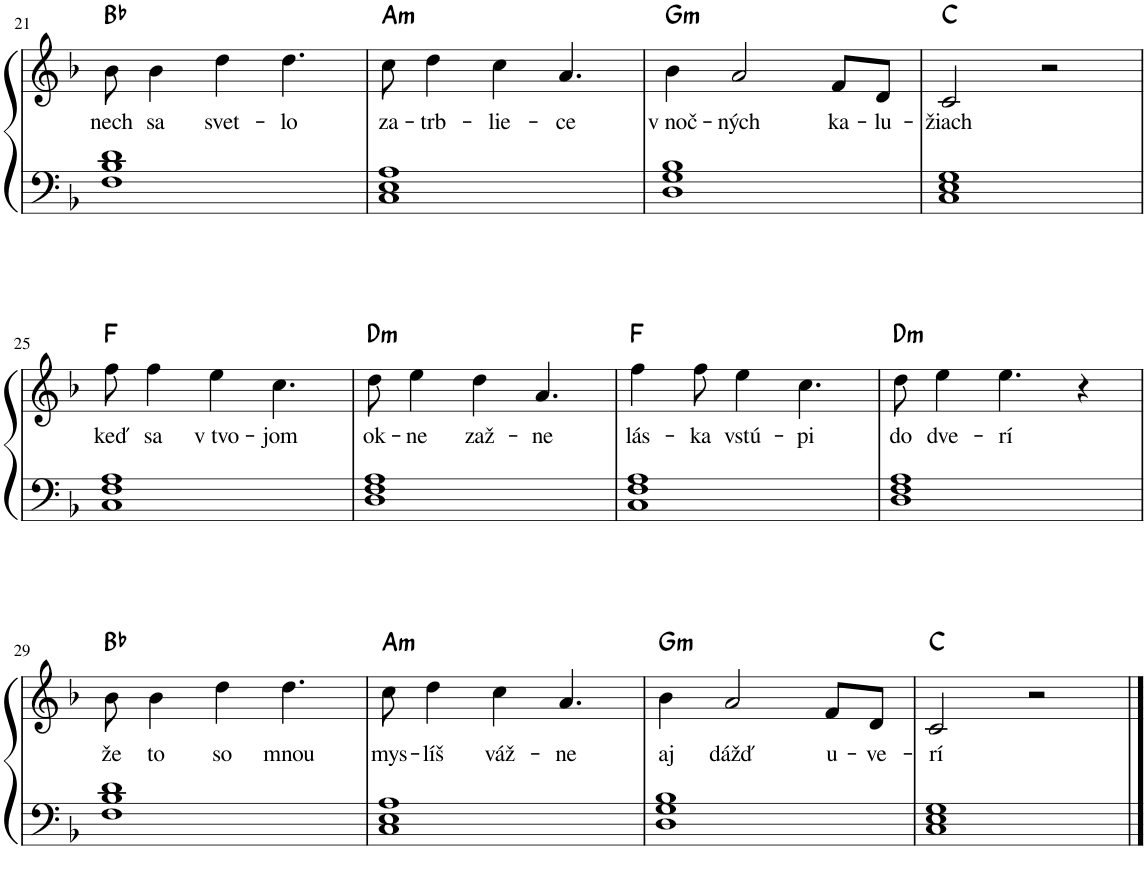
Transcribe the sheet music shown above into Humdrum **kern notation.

**kern	**kern	**text	**harte
*part1	*part1	*part1	*part1
*staff2	*staff1	*staff1	*
*I"Piano	*	*	*
*I'Pno.	*	*	*
!!LO:PB:g=z
*clefF4	*clefG2	*	*
*k[b-]	*k[b-]	*	*
*M4/4	*M4/4	*	*
=21	=21	=21	=21
!	!	!LO:LY:b	!
1F 1B- 1d	8b-\	nech	Bb:maj
!	!	!LO:LY:b	!
.	4b-\	sa	.
!	!	!LO:LY:b	!
.	4dd\	svet-	.
!	!	!LO:LY:b	!
.	4.dd\	-lo	.
=22	=22	=22	=22
!	!	!LO:LY:b	!LO:H:kt=m
1C 1E 1A	8cc\	za-	A:min
!	!	!LO:LY:b	!
.	4dd\	-trb-	.
!	!	!LO:LY:b	!
.	4cc\	-lie-	.
!	!	!LO:LY:b	!
.	4.a/	-ce	.
=23	=23	=23	=23
!	!	!LO:LY:b	!LO:H:kt=m
1D 1G 1B-	4b-\	v noč-	G:min
!	!	!LO:LY:b	!
.	2a/	-ných	.
!	!	!LO:LY:b	!
.	8f/L	ka-	.
!	!	!LO:LY:b	!
.	8d/J	-lu-	.
=24	=24	=24	=24
!	!	!LO:LY:b	!
1C 1E 1G	2c/	-žiach	C:maj
.	2r	.	.
!!LO:LB:g=z
=25	=25	=25	=25
!	!	!LO:LY:b	!
1C 1F 1A	8ff\	keď	F:maj
!	!	!LO:LY:b	!
.	4ff\	sa	.
!	!	!LO:LY:b	!
.	4ee\	v tvo-	.
!	!	!LO:LY:b	!
.	4.cc\	-jom	.
=26	=26	=26	=26
!	!	!LO:LY:b	!LO:H:kt=m
1D 1F 1A	8dd\	ok-	D:min
!	!	!LO:LY:b	!
.	4ee\	-ne	.
!	!	!LO:LY:b	!
.	4dd\	zaž-	.
!	!	!LO:LY:b	!
.	4.a/	-ne	.
=27	=27	=27	=27
!	!	!LO:LY:b	!
1C 1F 1A	4ff\	lás-	F:maj
!	!	!LO:LY:b	!
.	8ff\	-ka	.
!	!	!LO:LY:b	!
.	4ee\	vstú-	.
!	!	!LO:LY:b	!
.	4.cc\	-pi	.
=28	=28	=28	=28
!	!	!LO:LY:b	!LO:H:kt=m
1D 1F 1A	8dd\	do	D:min
!	!	!LO:LY:b	!
.	4ee\	dve-	.
!	!	!LO:LY:b	!
.	4.ee\	-rí	.
.	4r	.	.
!!LO:LB:g=z
=29	=29	=29	=29
!	!	!LO:LY:b	!
1F 1B- 1d	8b-\	že	Bb:maj
!	!	!LO:LY:b	!
.	4b-\	to	.
!	!	!LO:LY:b	!
.	4dd\	so	.
!	!	!LO:LY:b	!
.	4.dd\	mnou	.
=30	=30	=30	=30
!	!	!LO:LY:b	!LO:H:kt=m
1C 1E 1A	8cc\	mys-	A:min
!	!	!LO:LY:b	!
.	4dd\	-líš	.
!	!	!LO:LY:b	!
.	4cc\	váž-	.
!	!	!LO:LY:b	!
.	4.a/	-ne	.
=31	=31	=31	=31
!	!	!LO:LY:b	!LO:H:kt=m
1D 1G 1B-	4b-\	aj	G:min
!	!	!LO:LY:b	!
.	2a/	dážď	.
!	!	!LO:LY:b	!
.	8f/L	u-	.
!	!	!LO:LY:b	!
.	8d/J	-ve-	.
=32	=32	=32	=32
!	!	!LO:LY:b	!
1C 1E 1G	2c/	-rí	C:maj
.	2r	.	.
==	==	==	==
*-	*-	*-	*-
